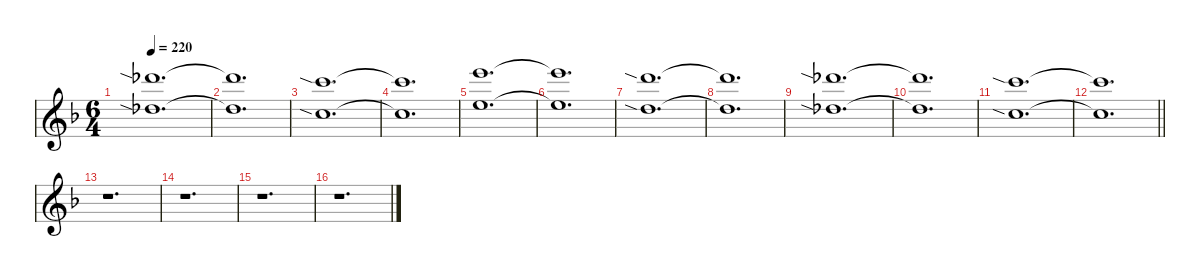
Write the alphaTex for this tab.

\hideDynamics
\bracketExtendMode nobrackets
\singleTrackTrackNamePolicy hidden
\multiTrackTrackNamePolicy hidden
\firstSystemTrackNameMode fullname
\firstSystemTrackNameOrientation horizontal
\otherSystemsTrackNameOrientation horizontal
\track ("Keyboards" "S-Gt") {defaultSystemsLayout 8 instrument stringensemble1}
\staff {score}
\tuning (E4 B3 G3 D3 A2 D2)
\displaytranspose 12
\ts (6 4)
\tempo 220
\clef g2
\ks dminor
(14.2{sia acc b} 11.4{sia acc b}).1{d dy f beam Down} |
(14.2{t acc b} 11.4{t acc b}).1{d beam Down} |
(13.2{sia acc forcenatural} 10.4{sia acc forcenatural}).1{d beam Down} |
(13.2{t acc forcenatural} 10.4{t acc forcenatural}).1{d beam Down} |
(17.2{acc forcenatural} 14.4{acc forcenatural}).1{d beam Down} |
(17.2{t acc forcenatural} 14.4{t acc forcenatural}).1{d beam Down} |
(15.2{sia acc forcenatural} 12.4{sia acc forcenatural}).1{d beam Down} |
(15.2{t acc forcenatural} 12.4{t acc forcenatural}).1{d beam Down} |
(14.2{sia acc b} 11.4{sia acc b}).1{d beam Down} |
(14.2{t acc b} 11.4{t acc b}).1{d beam Down} |
(13.2{sia acc forcenatural} 10.4{sia acc forcenatural}).1{d beam Down} |
\barLineRight lightlight
(13.2{t acc forcenatural} 10.4{t acc forcenatural}).1{d beam Down} |
r.1{d beam Down} |
r.1{d beam Down} |
r.1{d beam Down} |
r.1{d beam Down}
